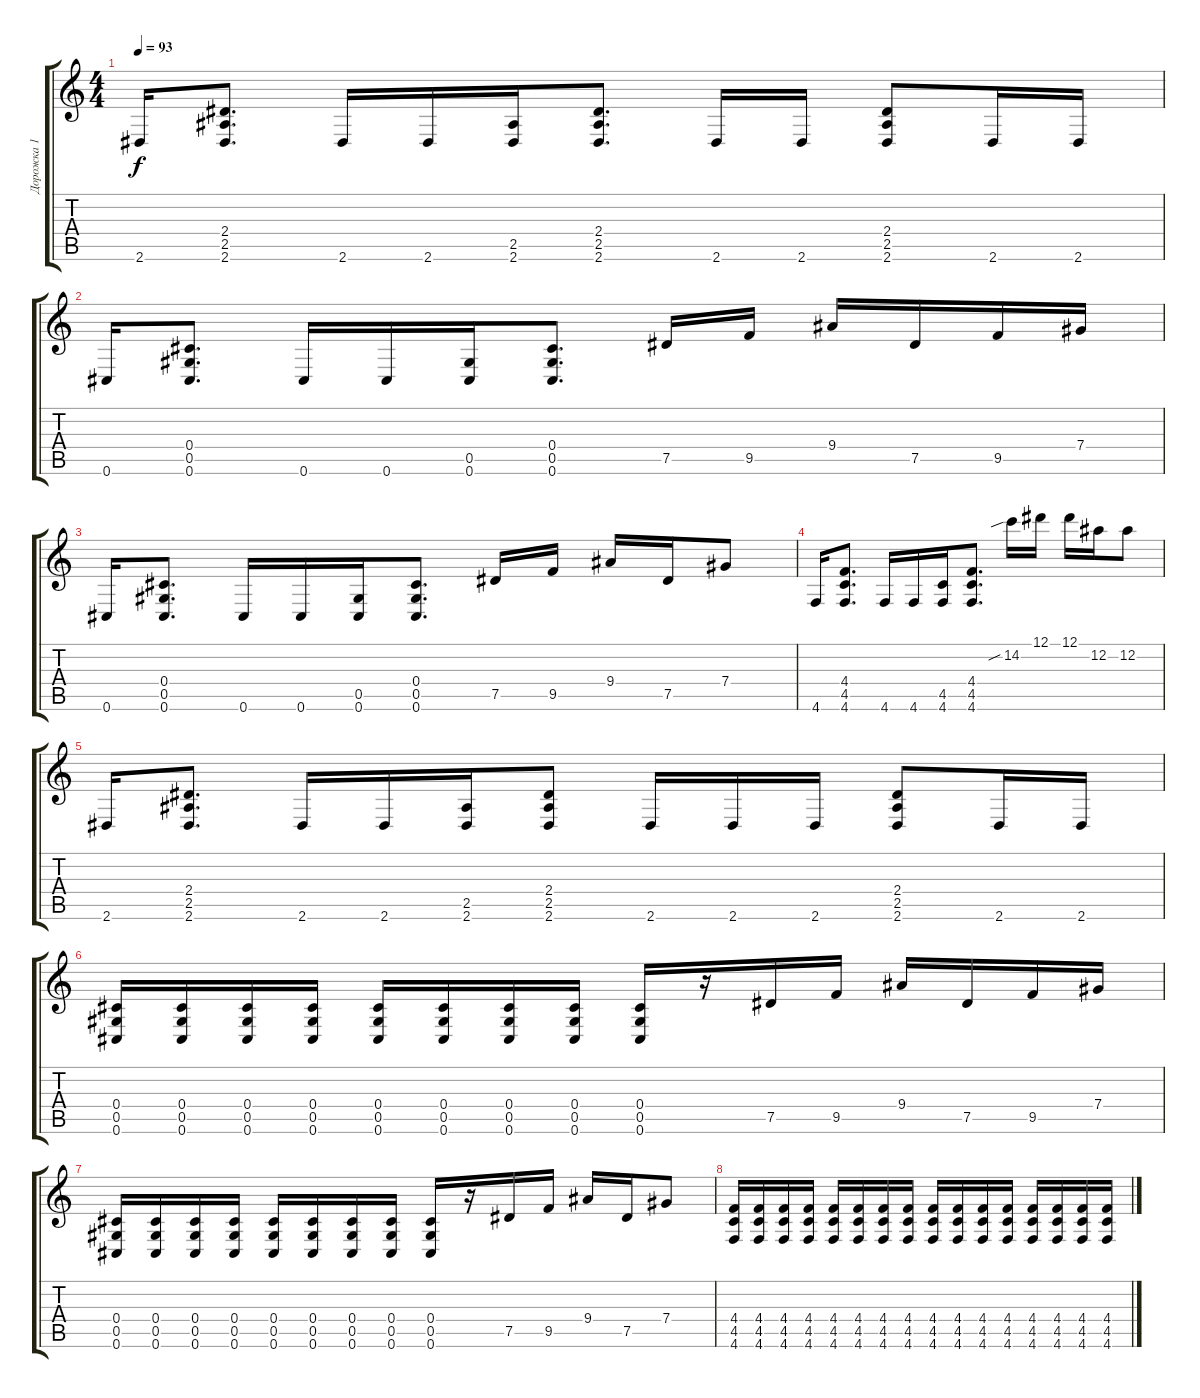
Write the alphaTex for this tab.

\track ("Дорожка 1" "Дорожка 1") {instrument electricguitarclean}
\staff {score tabs}
\tuning (Eb4 Bb3 Gb3 Db3 Ab2 Db2) {hide}
\ts (4 4)
\tempo 93
\clef g2
\ks c
2.6.16{dy f} (2.4 2.5 2.6).8{d} 2.6.16 2.6.16 (2.5 2.6).16 (2.4 2.5 2.6).8{d} 2.6.16 2.6.16 (2.4 2.5 2.6).8 2.6.16 2.6.16 |
0.6.16 (0.4 0.5 0.6).8{d} 0.6.16 0.6.16 (0.5 0.6).16 (0.4 0.5 0.6).8{d} 7.5.16 9.5.16 9.4.16 7.5.16 9.5.16 7.4.16 |
0.6.16 (0.4 0.5 0.6).8{d} 0.6.16 0.6.16 (0.5 0.6).16 (0.4 0.5 0.6).8{d} 7.5.16 9.5.16 9.4.16 7.5.16 7.4.8 |
4.6.16 (4.4 4.5 4.6).8{d} 4.6.16 4.6.16 (4.5 4.6).16 (4.4 4.5 4.6).8{d} 14.2{sib}.16 12.1.16 12.1.16 12.2.16 12.2.8 |
2.6.16 (2.4 2.5 2.6).8{d} 2.6.16 2.6.16 (2.5 2.6).16 (2.4 2.5 2.6).8 2.6.16 2.6.16 2.6.16 (2.4 2.5 2.6).8 2.6.16 2.6.16 |
(0.4 0.5 0.6).16 (0.4 0.5 0.6).16 (0.4 0.5 0.6).16 (0.4 0.5 0.6).16 (0.4 0.5 0.6).16 (0.4 0.5 0.6).16 (0.4 0.5 0.6).16 (0.4 0.5 0.6).16 (0.4 0.5 0.6).16 r.16 7.5.16 9.5.16 9.4.16 7.5.16 9.5.16 7.4.16 |
(0.4 0.5 0.6).16 (0.4 0.5 0.6).16 (0.4 0.5 0.6).16 (0.4 0.5 0.6).16 (0.4 0.5 0.6).16 (0.4 0.5 0.6).16 (0.4 0.5 0.6).16 (0.4 0.5 0.6).16 (0.4 0.5 0.6).16 r.16 7.5.16 9.5.16 9.4.16 7.5.16 7.4.8 |
(4.4 4.5 4.6).16 (4.4 4.5 4.6).16 (4.4 4.5 4.6).16 (4.4 4.5 4.6).16 (4.4 4.5 4.6).16 (4.4 4.5 4.6).16 (4.4 4.5 4.6).16 (4.4 4.5 4.6).16 (4.4 4.5 4.6).16 (4.4 4.5 4.6).16 (4.4 4.5 4.6).16 (4.4 4.5 4.6).16 (4.4 4.5 4.6).16 (4.4 4.5 4.6).16 (4.4 4.5 4.6).16 (4.4 4.5 4.6).16
